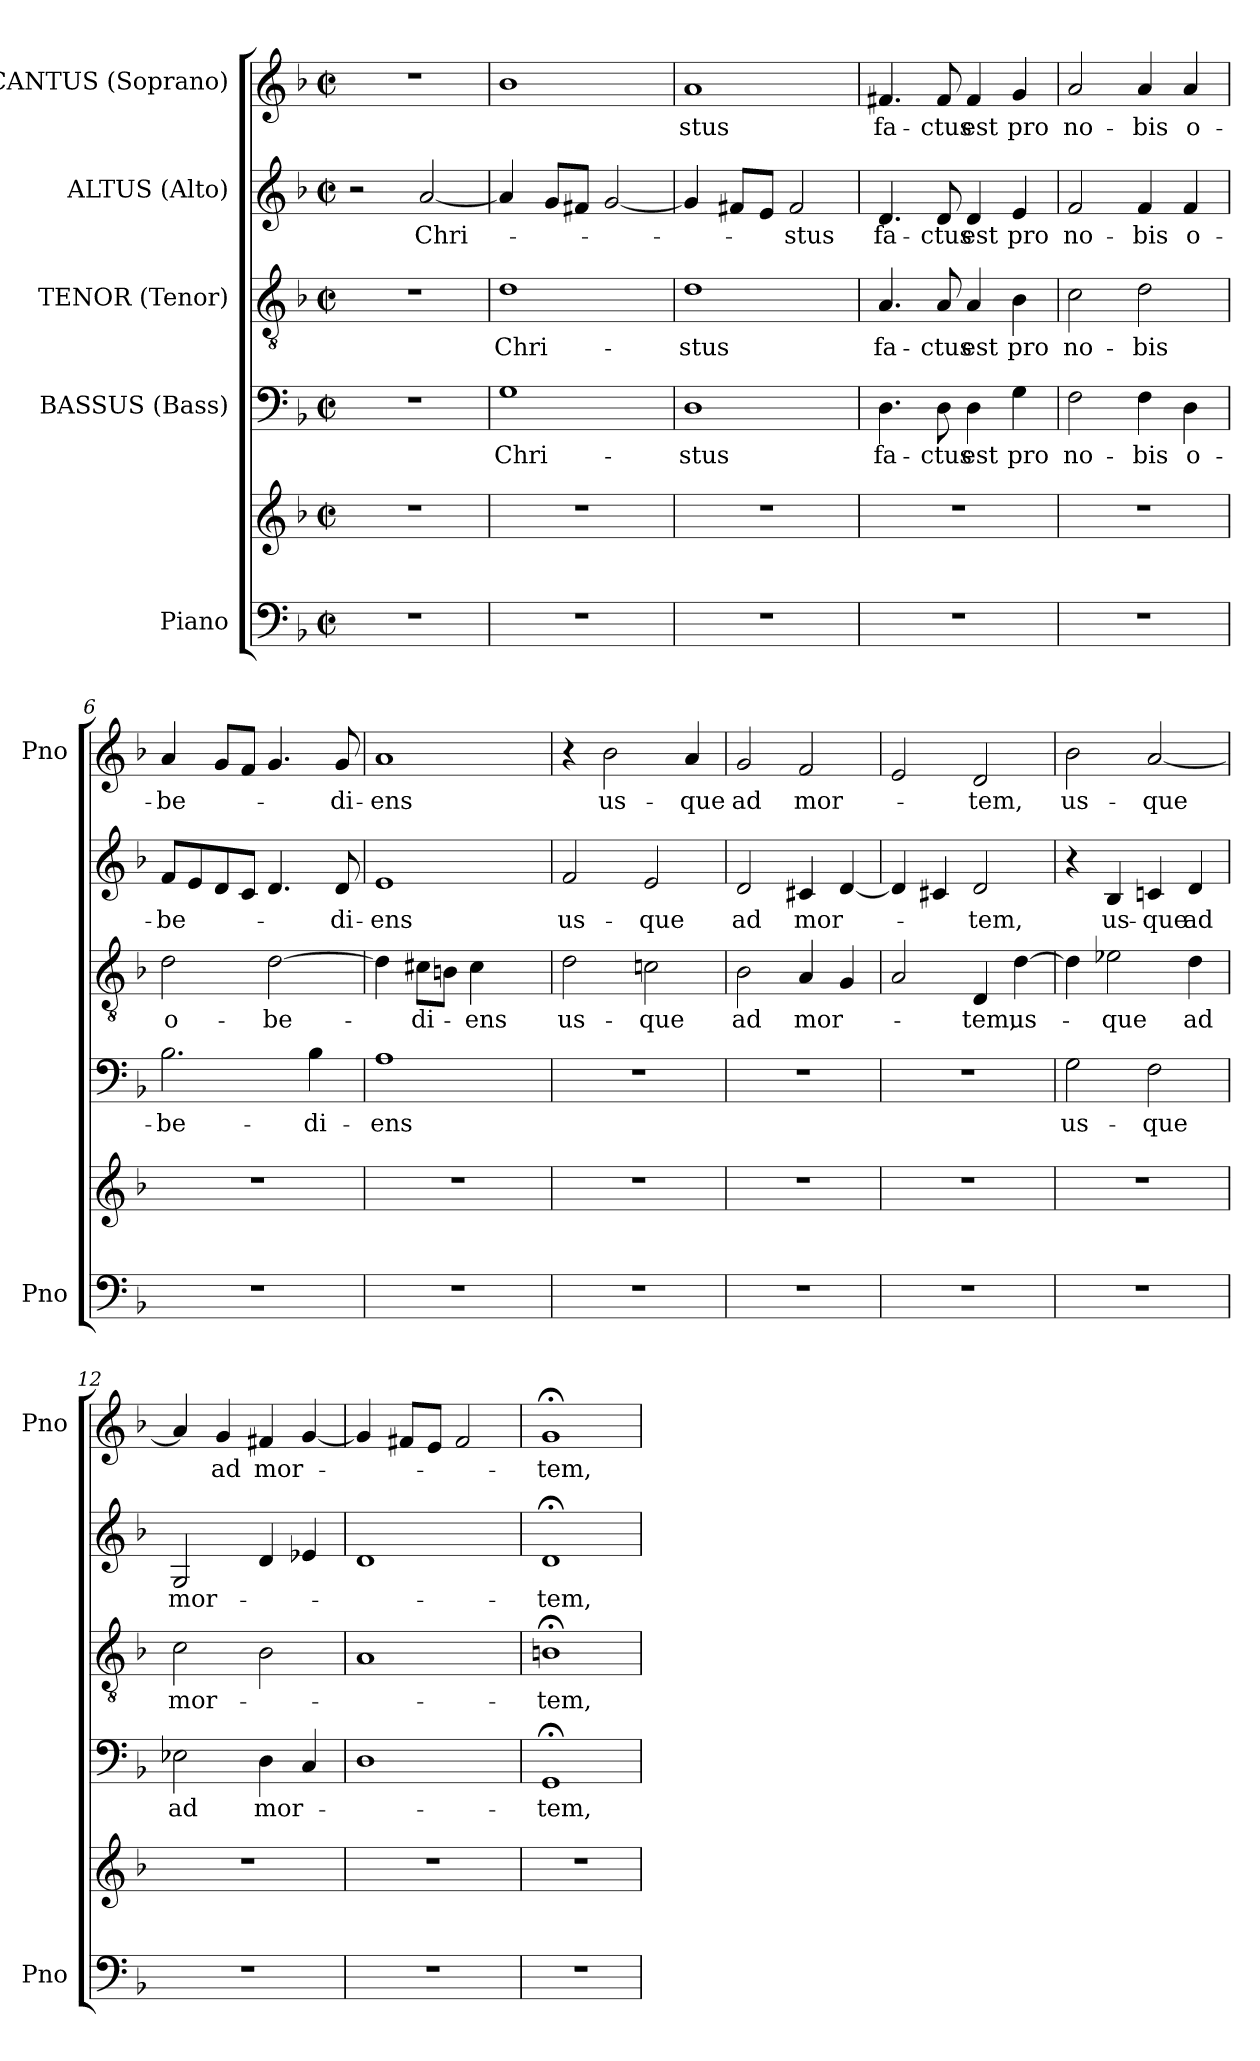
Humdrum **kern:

**kern	**kern	**kern	**text	**kern	**text	**kern	**text	**kern	**text
*part5	*part5	*part4	*part4	*part3	*part3	*part2	*part2	*part1	*part1
*staff6	*staff5	*staff4	*staff4	*staff3	*staff3	*staff2	*staff2	*staff1	*staff1
*I"Piano	*	*I"BASSUS (Bass)	*	*I"TENOR (Tenor)	*	*I"ALTUS (Alto)	*	*I"CANTUS (Soprano)	*
*I'Pno	*	*	*	*	*	*	*	*I'Pno	*
*clefF4	*clefG2	*clefF4	*	*clefGv2	*	*clefG2	*	*clefG2	*
*k[b-]	*k[b-]	*k[b-]	*	*k[b-]	*	*k[b-]	*	*k[b-]	*
*F:	*F:	*F:	*	*F:	*	*F:	*	*F:	*
*M2/2	*M2/2	*M2/2	*	*M2/2	*	*M2/2	*	*M2/2	*
*met(c|)	*met(c|)	*met(c|)	*	*met(c|)	*	*met(c|)	*	*met(c|)	*
=1	=1	=1	=1	=1	=1	=1	=1	=1	=1
1r	1r	1r	.	1r	.	2r	.	1r	.
.	.	.	.	.	.	[2a/	Chri-	.	.
=2	=2	=2	=2	=2	=2	=2	=2	=2	=2
1r	1r	1G	Chri-	1d	Chri-	4a/]	.	1b-	.
.	.	.	.	.	.	8g/L	.	.	.
.	.	.	.	.	.	8f#X/J	.	.	.
.	.	.	.	.	.	[2g/	.	.	.
=3	=3	=3	=3	=3	=3	=3	=3	=3	=3
1r	1r	1D	-stus	1d	-stus	4g/]	.	1a	stus
.	.	.	.	.	.	8f#X/L	.	.	.
.	.	.	.	.	.	8e/J	.	.	.
.	.	.	.	.	.	2f#/	-stus	.	.
=4	=4	=4	=4	=4	=4	=4	=4	=4	=4
1r	1r	4.D\	fa-	4.A/	fa-	4.d/	fa-	4.f#X/	fa-
.	.	8D\	-ctus	8A/	-ctus	8d/	-ctus	8f#/	-ctus
.	.	4D\	est	4A/	est	4d/	est	4f#/	est
.	.	4G\	pro	4B-\	pro	4e/	pro	4g/	pro
=5	=5	=5	=5	=5	=5	=5	=5	=5	=5
1r	1r	2F\	no-	2c\	no-	2f/	no-	2a/	no-
.	.	4F\	-bis	2d\	-bis	4f/	-bis	4a/	-bis
.	.	4D\	o-	.	.	4f/	o-	4a/	o-
!!LO:LB:g=z
=6	=6	=6	=6	=6	=6	=6	=6	=6	=6
1r	1r	2.B-\	-­be-	2d\	o-	8f/L	-­be-	4a/	-­be-
.	.	.	.	.	.	8e/	.	.	.
.	.	.	.	.	.	8d/	.	8g/L	.
.	.	.	.	.	.	8c/J	.	8f/J	.
.	.	.	.	[2d\	-be-	4.d/	.	4.g/	.
.	.	4B-\	-di-	.	.	.	.	.	.
.	.	.	.	.	.	8d/	-di-	8g/	-di-
=7	=7	=7	=7	=7	=7	=7	=7	=7	=7
1r	1r	1A	-ens	4d\]	.	1e	-ens	1a	-ens
.	.	.	.	8c#X\L	-di-	.	.	.	.
.	.	.	.	8Bn\J	.	.	.	.	.
.	.	.	.	4c#\	-ens	.	.	.	.
.	.	.	.	4ryy	.	.	.	.	.
=8	=8	=8	=8	=8	=8	=8	=8	=8	=8
1r	1r	1r	.	2d\	us-	2f/	us-	4r	.
.	.	.	.	.	.	.	.	2b-\	us-
.	.	.	.	2cn\	-que	2e/	-que	.	.
.	.	.	.	.	.	.	.	4a/	-que
=9	=9	=9	=9	=9	=9	=9	=9	=9	=9
1r	1r	1r	.	2B-\	ad	2d/	ad	2g/	ad
.	.	.	.	4A/	mor-	4c#X/	mor-	2f/	mor-
.	.	.	.	4G/	.	[4d/	.	.	.
=10	=10	=10	=10	=10	=10	=10	=10	=10	=10
1r	1r	1r	.	2A/	.	4d/]	.	2e/	.
.	.	.	.	.	.	4c#X/	.	.	.
.	.	.	.	4D/	-tem,	2d/	-tem,	2d/	-tem,
.	.	.	.	[4d\	us-	.	.	.	.
=11	=11	=11	=11	=11	=11	=11	=11	=11	=11
1r	1r	2G\	us-	4d\]	.	4r	.	2b-\	us-
.	.	.	.	2e-X\	-que	4B-/	us-	.	.
.	.	2F\	-que	.	.	4cn/	-que	[2a/	-que
.	.	.	.	4d\	ad	4d/	ad	.	.
=12	=12	=12	=12	=12	=12	=12	=12	=12	=12
1r	1r	2E-X\	ad	2c\	mor-	2G/	mor-	4a/]	.
.	.	.	.	.	.	.	.	4g/	ad
.	.	4D\	mor-	2B-\	.	4d/	.	4f#X/	mor-
.	.	4C/	.	.	.	4e-X/	.	[4g/	.
!!LO:LB:g=z
=13	=13	=13	=13	=13	=13	=13	=13	=13	=13
1r	1r	1D	-­-	1A	-­-	1d	-­-	4g/]	-­-
.	.	.	.	.	.	.	.	8f#X/L	.
.	.	.	.	.	.	.	.	8e/J	.
.	.	.	.	.	.	.	.	2f#/	.
=14	=14	=14	=14	=14	=14	=14	=14	=14	=14
1r	1r	1GG;<	-tem,	1Bn;<	-tem,	1d;<	-tem,	1g;<	-tem,
=	=	=	=	=	=	=	=	=	=
*-	*-	*-	*-	*-	*-	*-	*-	*-	*-
